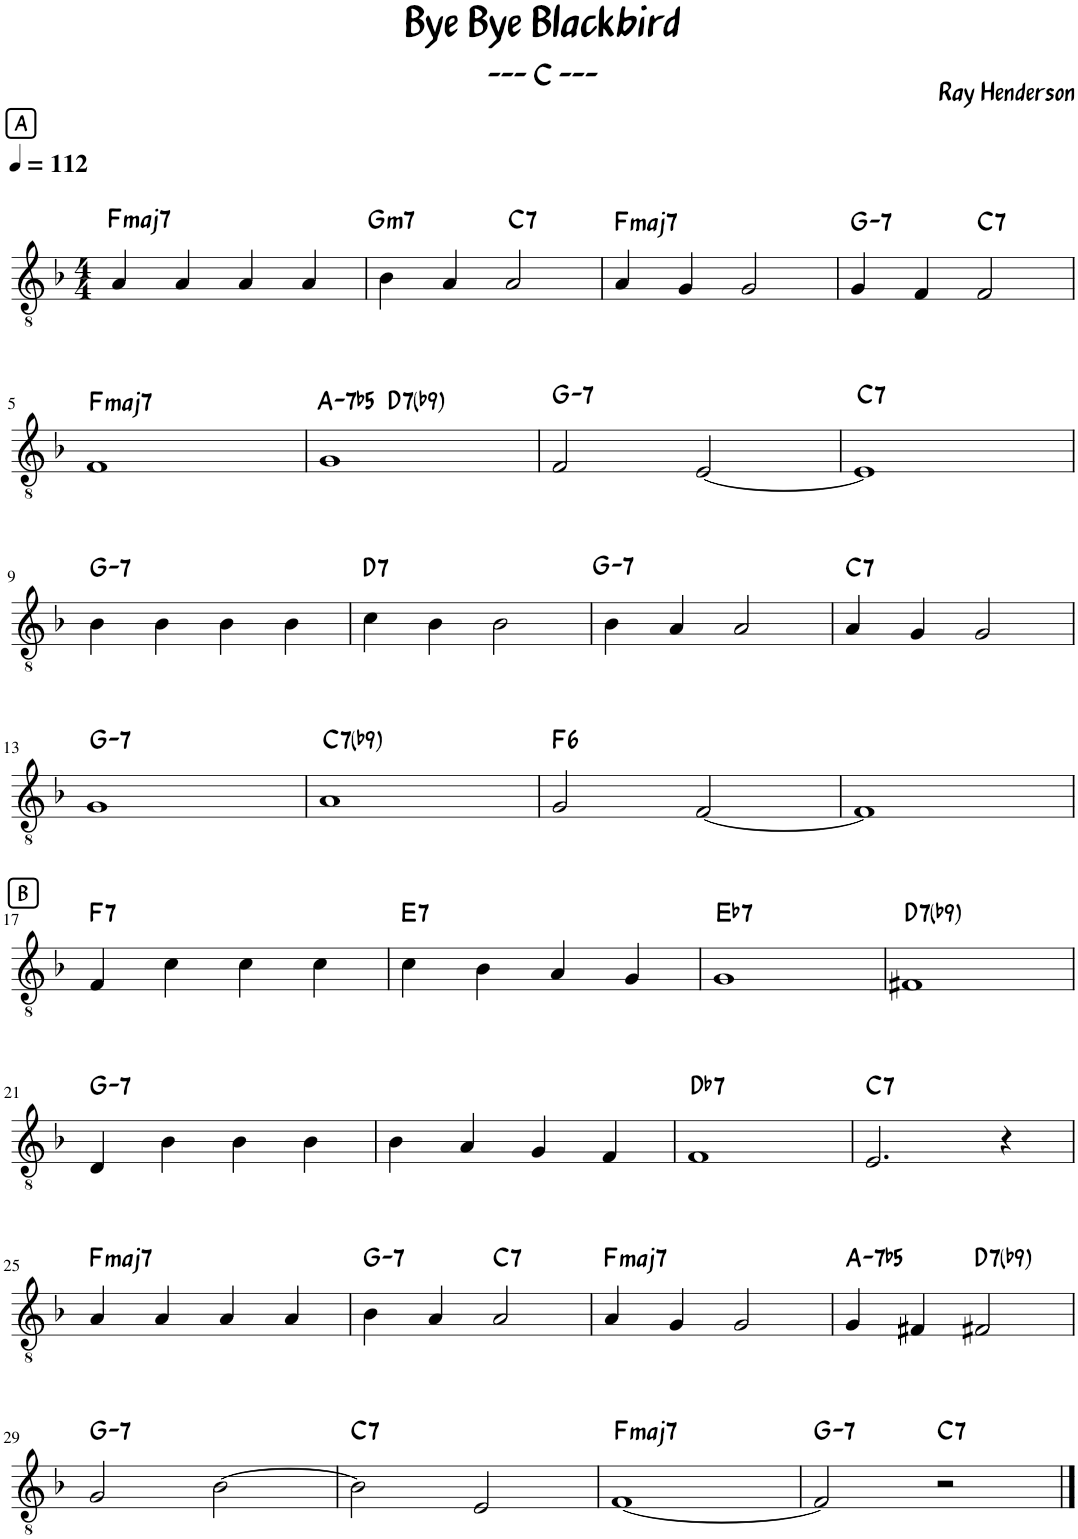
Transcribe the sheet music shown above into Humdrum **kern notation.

**kern	**harte
*part1	*part1
*staff1	*
*I"Classical Guitar	*
*I'Guit.	*
*clefGv2	*
*k[b-]	*
*M4/4	*
*MM112	*
!!LO:REH:place=s1:a:B:cj:t=A
=1	=1
!	!LO:H:kt=maj7
4A/	F:maj7
4A/	.
4A/	.
4A/	.
=2	=2
!	!LO:H:kt=m7
4B-\	G:min7
4A/	.
!	!LO:H:kt=7
2A/	C:7
=3	=3
!	!LO:H:kt=maj7
4A/	F:maj7
4G/	.
2G/	.
=4	=4
!	!LO:H:kt=7
4G/	G:min7
4F/	.
!	!LO:H:kt=7
2F/	C:7
!!LO:LB:g=z
=5	=5
!	!LO:H:kt=maj7
1F	F:maj7
=6	=6
!	!LO:H:kt=-7b5
*^	*
1G	4ryy	A:hdim7
!	!	!LO:H:kt=7
.	2.ryy	D:7(b9)
=7	=7	=7
!	!	!LO:H:kt=7
*v	*v	*
2F/	G:min7
[2E/	.
=8	=8
!	!LO:H:kt=7
1E]	C:7
!!LO:LB:g=z
=9	=9
!	!LO:H:kt=7
4B-\	G:min7
4B-\	.
4B-\	.
4B-\	.
=10	=10
!	!LO:H:kt=7
4c\	D:7
4B-\	.
2B-\	.
=11	=11
!	!LO:H:kt=7
4B-\	G:min7
4A/	.
2A/	.
=12	=12
!	!LO:H:kt=7
4A/	C:7
4G/	.
2G/	.
!!LO:LB:g=z
=13	=13
!	!LO:H:kt=7
1G	G:min7
=14	=14
!	!LO:H:kt=7
1A	C:7(b9)
=15	=15
!	!LO:H:kt=6
2G/	F:maj6
[2F/	.
=16	=16
1F]	.
!!LO:LB:g=z
!!LO:REH:place=s1:a:B:cj:t=B
=17	=17
!	!LO:H:kt=7
4F/	F:7
4c\	.
4c\	.
4c\	.
=18	=18
!	!LO:H:kt=7
4c\	E:7
4B-\	.
4A/	.
4G/	.
=19	=19
!	!LO:H:kt=7
1G	Eb:7
=20	=20
!	!LO:H:kt=7
1F#X	D:7(b9)
!!LO:LB:g=z
=21	=21
!	!LO:H:kt=7
4D/	G:min7
4B-\	.
4B-\	.
4B-\	.
=22	=22
4B-\	.
4A/	.
4G/	.
4F/	.
=23	=23
!	!LO:H:kt=7
1F	Db:7
=24	=24
!	!LO:H:kt=7
2.E/	C:7
4r	.
!!LO:LB:g=z
=25	=25
!	!LO:H:kt=maj7
4A/	F:maj7
4A/	.
4A/	.
4A/	.
=26	=26
!	!LO:H:kt=7
4B-\	G:min7
4A/	.
!	!LO:H:kt=7
2A/	C:7
=27	=27
!	!LO:H:kt=maj7
4A/	F:maj7
4G/	.
2G/	.
=28	=28
!	!LO:H:kt=-7b5
4G/	A:hdim7
4F#X/	.
!	!LO:H:kt=7
2F#X/	D:7(b9)
!!LO:LB:g=z
=29	=29
!	!LO:H:kt=7
2G/	G:min7
[2B-\	.
=30	=30
!	!LO:H:kt=7
2B-\]	C:7
2E/	.
=31	=31
!	!LO:H:kt=maj7
[1F	F:maj7
=32	=32
!	!LO:H:kt=7
2F/]	G:min7
!	!LO:H:kt=7
2r	C:7
==	==
*-	*-
